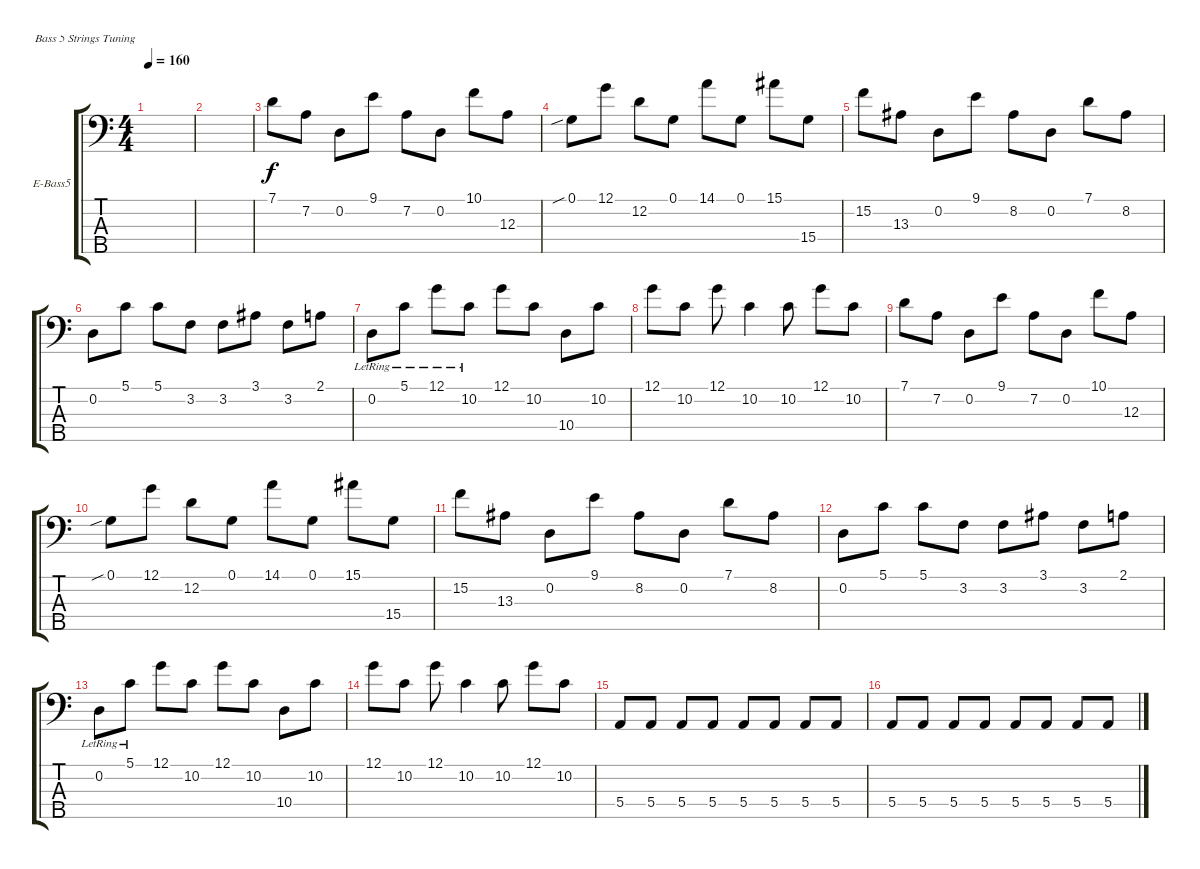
\defaultSystemsLayout 4
\bracketExtendMode groupsimilarinstruments
\firstSystemTrackNameOrientation horizontal
\otherSystemsTrackNameOrientation horizontal
\track ("Electric Bass" "E-Bass5") {instrument electricbassfinger}
\staff {score tabs}
\tuning (G2 D2 A1 E1 B0)
\ts (4 4)
\tempo 160
\clef f4
\ks c
|
|
7.1.8 7.2.8 0.2.8 9.1.8 7.2.8 0.2.8 10.1.8 12.3.8 |
0.1{sib}.8 12.1.8 12.2.8 0.1.8 14.1.8 0.1.8 15.1.8 15.4.8 |
15.2.8 13.3.8 0.2.8 9.1.8 8.2.8 0.2.8 7.1.8 8.2.8 |
0.2.8 5.1.8 5.1.8 3.2.8 3.2.8 3.1.8 3.2.8 2.1.8 |
0.2{lr}.8 5.1{lr}.8 12.1{lr}.8 10.2{lr}.8 12.1.8 10.2.8 10.4.8 10.2.8 |
12.1.8 10.2.8 12.1.8 10.2.4 10.2.8 12.1.8 10.2.8 |
7.1.8 7.2.8 0.2.8 9.1.8 7.2.8 0.2.8 10.1.8 12.3.8 |
0.1{sib}.8 12.1.8 12.2.8 0.1.8 14.1.8 0.1.8 15.1.8 15.4.8 |
15.2.8 13.3.8 0.2.8 9.1.8 8.2.8 0.2.8 7.1.8 8.2.8 |
0.2.8 5.1.8 5.1.8 3.2.8 3.2.8 3.1.8 3.2.8 2.1.8 |
0.2{lr}.8 5.1{lr}.8 12.1.8 10.2.8 12.1.8 10.2.8 10.4.8 10.2.8 |
12.1.8 10.2.8 12.1.8 10.2.4 10.2.8 12.1.8 10.2.8 |
\scale
0.487395 5.4.8 5.4.8 5.4.8 5.4.8 5.4.8 5.4.8 5.4.8 5.4.8 |
\scale
0.256303 5.4.8 5.4.8 5.4.8 5.4.8 5.4.8 5.4.8 5.4.8 5.4.8
